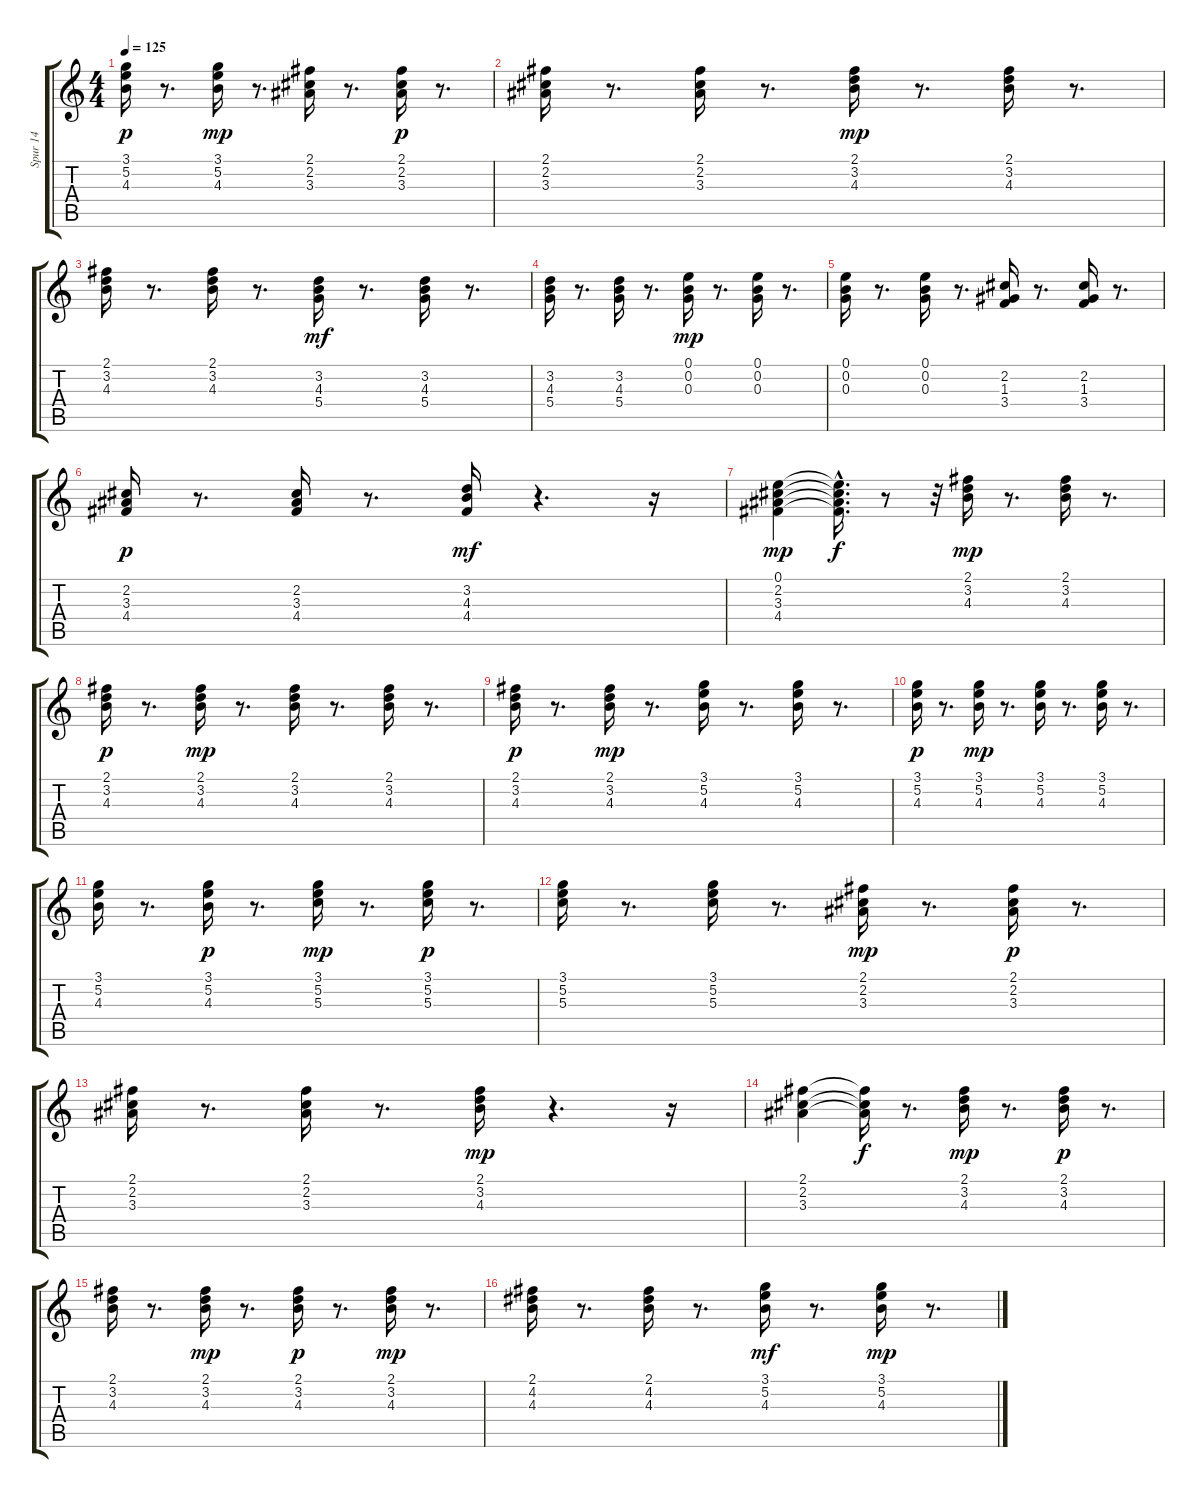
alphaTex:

\track ("Spur 14" "Spur 14") {instrument electricguitarclean}
\staff {score tabs}
\tuning (E4 B3 G3 D3 A2 E2) {hide}
\ts (4 4)
\tempo 125
\clef g2
\ks c
(3.1 5.2 4.3).16{dy p} r.8{d} (3.1 5.2 4.3).16{dy mp} r.8{d} (2.1 2.2 3.3).16 r.8{d} (2.1 2.2 3.3).16{dy p} r.8{d} |
(2.1 2.2 3.3).16 r.8{d} (2.1 2.2 3.3).16 r.8{d} (2.1 3.2 4.3).16{dy mp} r.8{d} (2.1 3.2 4.3).16 r.8{d} |
(2.1 3.2 4.3).16 r.8{d} (2.1 3.2 4.3).16 r.8{d} (3.2 4.3 5.4).16{dy mf} r.8{d} (3.2 4.3 5.4).16 r.8{d} |
(3.2 4.3 5.4).16 r.8{d} (3.2 4.3 5.4).16 r.8{d} (0.1 0.2 0.3).16{dy mp} r.8{d} (0.1 0.2 0.3).16 r.8{d} |
(0.1 0.2 0.3).16 r.8{d} (0.1 0.2 0.3).16 r.8{d} (2.2 1.3 3.4).16 r.8{d} (2.2 1.3 3.4).16 r.8{d} |
(2.2 3.3 4.4).16{dy p} r.8{d} (2.2 3.3 4.4).16 r.8{d} (3.2 4.3 4.4).16{dy mf} r.4{d} r.16 |
(0.1 2.2 3.3 4.4).4{dy mp} (0.1{hac t} 2.2{t} 3.3{t} 4.4{t}).16{d dy f} r.8 r.32 (2.1 3.2 4.3).16{dy mp} r.8{d} (2.1 3.2 4.3).16 r.8{d} |
(2.1 3.2 4.3).16{dy p} r.8{d} (2.1 3.2 4.3).16{dy mp} r.8{d} (2.1 3.2 4.3).16 r.8{d} (2.1 3.2 4.3).16 r.8{d} |
(2.1 3.2 4.3).16{dy p} r.8{d} (2.1 3.2 4.3).16{dy mp} r.8{d} (3.1 5.2 4.3).16 r.8{d} (3.1 5.2 4.3).16 r.8{d} |
(3.1 5.2 4.3).16{dy p} r.8{d} (3.1 5.2 4.3).16{dy mp} r.8{d} (3.1 5.2 4.3).16 r.8{d} (3.1 5.2 4.3).16 r.8{d} |
(3.1 5.2 4.3).16 r.8{d} (3.1 5.2 4.3).16{dy p} r.8{d} (3.1 5.2 5.3).16{dy mp} r.8{d} (3.1 5.2 5.3).16{dy p} r.8{d} |
(3.1 5.2 5.3).16 r.8{d} (3.1 5.2 5.3).16 r.8{d} (2.1 2.2 3.3).16{dy mp} r.8{d} (2.1 2.2 3.3).16{dy p} r.8{d} |
(2.1 2.2 3.3).16 r.8{d} (2.1 2.2 3.3).16 r.8{d} (2.1 3.2 4.3).16{dy mp} r.4{d} r.16 |
(2.1 2.2 3.3).4 (2.1{t} 2.2{t} 3.3{t}).16{dy f} r.8{d} (2.1 3.2 4.3).16{dy mp} r.8{d} (2.1 3.2 4.3).16{dy p} r.8{d} |
(2.1 3.2 4.3).16 r.8{d} (2.1 3.2 4.3).16{dy mp} r.8{d} (2.1 3.2 4.3).16{dy p} r.8{d} (2.1 3.2 4.3).16{dy mp} r.8{d} |
(2.1 4.2 4.3).16 r.8{d} (2.1 4.2 4.3).16 r.8{d} (3.1 5.2 4.3).16{dy mf} r.8{d} (3.1 5.2 4.3).16{dy mp} r.8{d}
